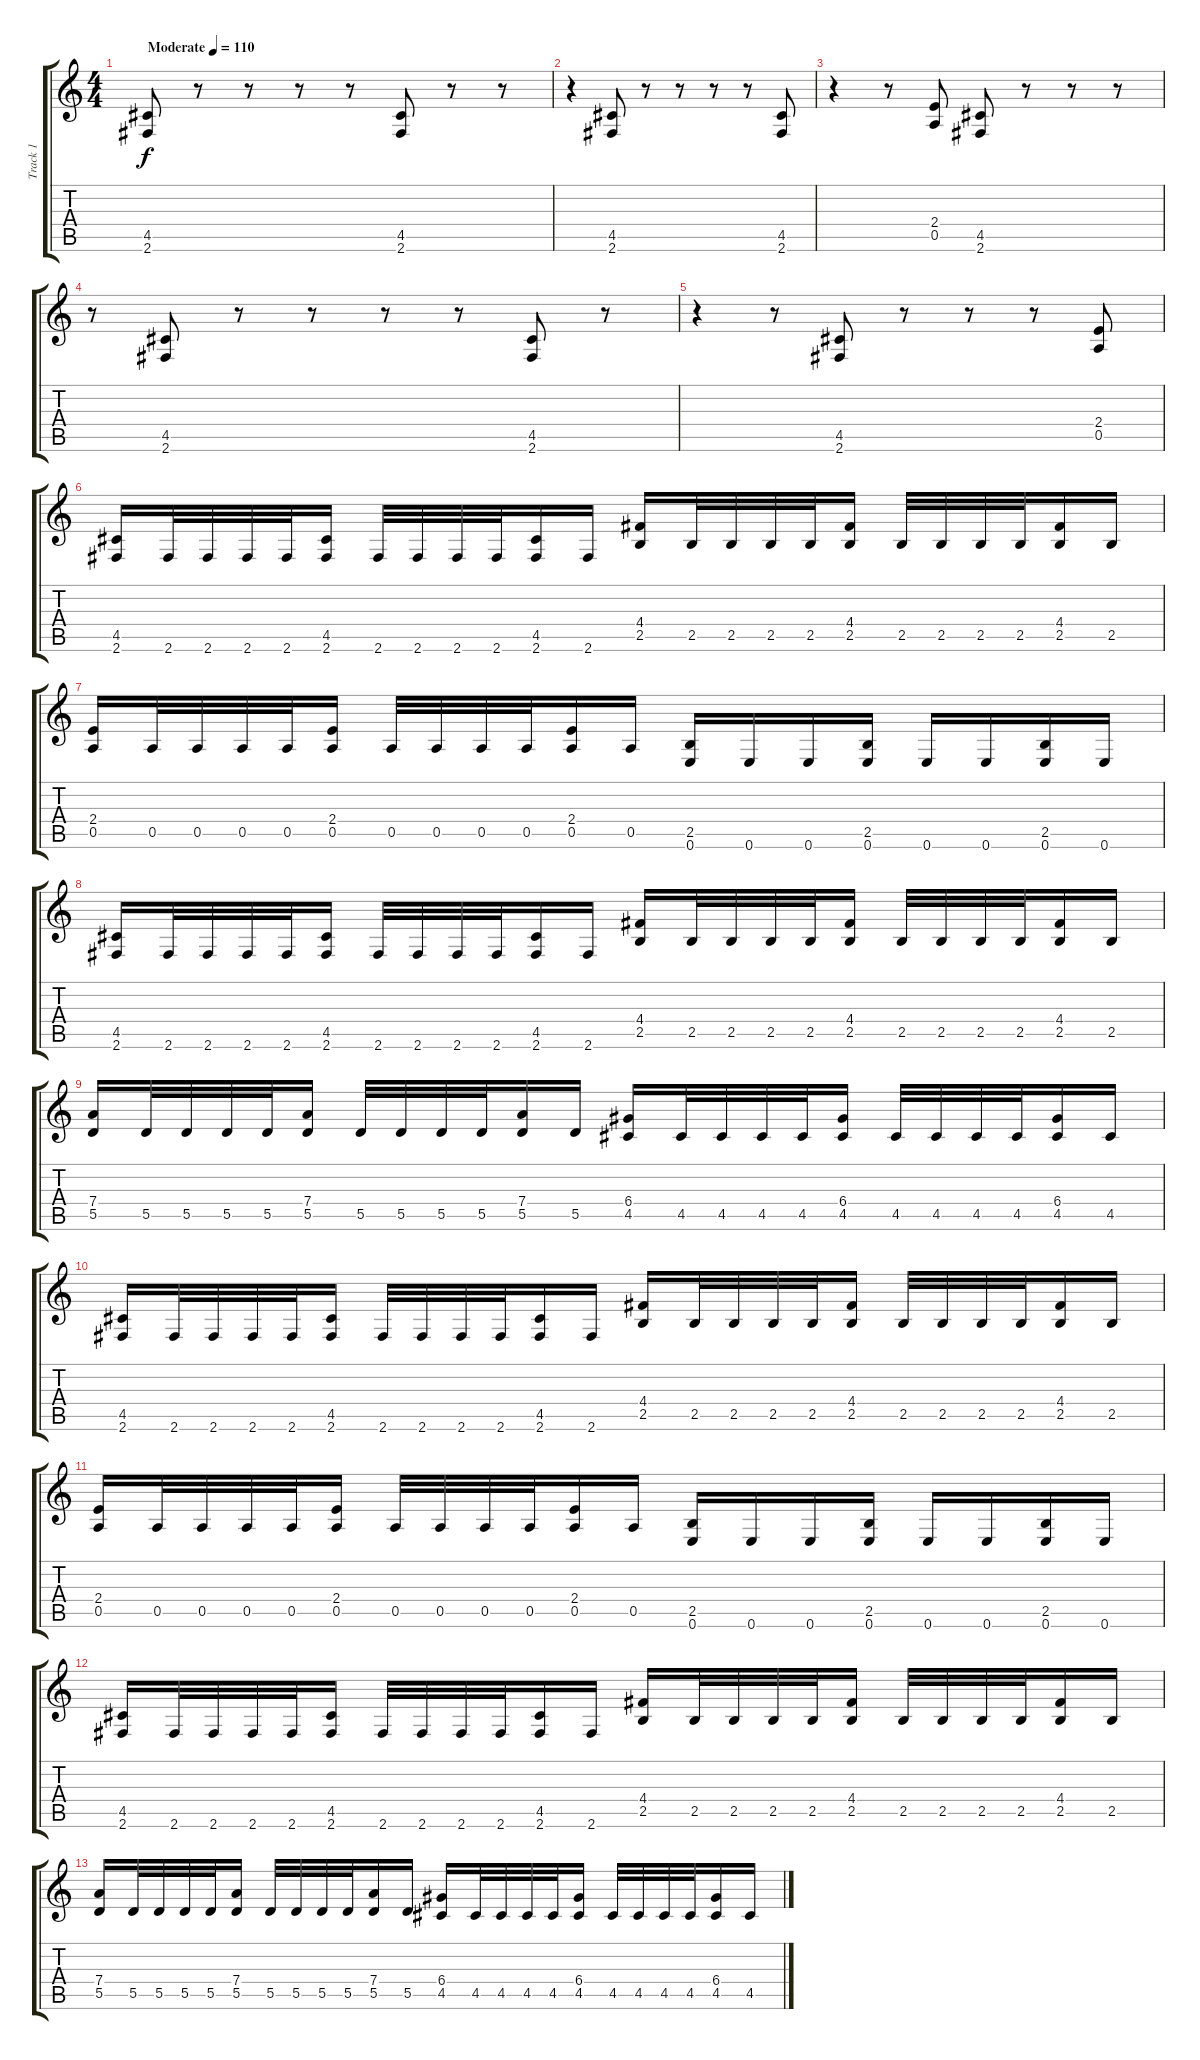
\track ("Track 1" "Track 1") {instrument overdrivenguitar}
\staff {score tabs}
\tuning (E4 B3 G3 D3 A2 E2) {hide}
\ts (4 4)
\tempo (110 "Moderate")
\clef g2
\ks c
(4.5 2.6).8{dy f instrument overdrivenguitar} r.8 r.8 r.8 r.8 (4.5 2.6).8 r.8 r.8 |
r.4 (4.5 2.6).8 r.8 r.8 r.8 r.8 (4.5 2.6).8 |
r.4 r.8 (2.4 0.5).8 (4.5 2.6).8 r.8 r.8 r.8 |
r.8 (4.5 2.6).8 r.8 r.8 r.8 r.8 (4.5 2.6).8 r.8 |
r.4 r.8 (4.5 2.6).8 r.8 r.8 r.8 (2.4 0.5).8 |
(4.5 2.6).16 2.6.32 2.6.32 2.6.32 2.6.32 (4.5 2.6).16 2.6.32 2.6.32 2.6.32 2.6.32 (4.5 2.6).16 2.6.16 (4.4 2.5).16 2.5.32 2.5.32 2.5.32 2.5.32 (4.4 2.5).16 2.5.32 2.5.32 2.5.32 2.5.32 (4.4 2.5).16 2.5.16 |
(2.4 0.5).16 0.5.32 0.5.32 0.5.32 0.5.32 (2.4 0.5).16 0.5.32 0.5.32 0.5.32 0.5.32 (2.4 0.5).16 0.5.16 (2.5 0.6).16 0.6.16 0.6.16 (2.5 0.6).16 0.6.16 0.6.16 (2.5 0.6).16 0.6.16 |
(4.5 2.6).16 2.6.32 2.6.32 2.6.32 2.6.32 (4.5 2.6).16 2.6.32 2.6.32 2.6.32 2.6.32 (4.5 2.6).16 2.6.16 (4.4 2.5).16 2.5.32 2.5.32 2.5.32 2.5.32 (4.4 2.5).16 2.5.32 2.5.32 2.5.32 2.5.32 (4.4 2.5).16 2.5.16 |
(7.4 5.5).16 5.5.32 5.5.32 5.5.32 5.5.32 (7.4 5.5).16 5.5.32 5.5.32 5.5.32 5.5.32 (7.4 5.5).16 5.5.16 (6.4 4.5).16 4.5.32 4.5.32 4.5.32 4.5.32 (6.4 4.5).16 4.5.32 4.5.32 4.5.32 4.5.32 (6.4 4.5).16 4.5.16 |
(4.5 2.6).16 2.6.32 2.6.32 2.6.32 2.6.32 (4.5 2.6).16 2.6.32 2.6.32 2.6.32 2.6.32 (4.5 2.6).16 2.6.16 (4.4 2.5).16 2.5.32 2.5.32 2.5.32 2.5.32 (4.4 2.5).16 2.5.32 2.5.32 2.5.32 2.5.32 (4.4 2.5).16 2.5.16 |
(2.4 0.5).16 0.5.32 0.5.32 0.5.32 0.5.32 (2.4 0.5).16 0.5.32 0.5.32 0.5.32 0.5.32 (2.4 0.5).16 0.5.16 (2.5 0.6).16 0.6.16 0.6.16 (2.5 0.6).16 0.6.16 0.6.16 (2.5 0.6).16 0.6.16 |
(4.5 2.6).16 2.6.32 2.6.32 2.6.32 2.6.32 (4.5 2.6).16 2.6.32 2.6.32 2.6.32 2.6.32 (4.5 2.6).16 2.6.16 (4.4 2.5).16 2.5.32 2.5.32 2.5.32 2.5.32 (4.4 2.5).16 2.5.32 2.5.32 2.5.32 2.5.32 (4.4 2.5).16 2.5.16 |
(7.4 5.5).16 5.5.32 5.5.32 5.5.32 5.5.32 (7.4 5.5).16 5.5.32 5.5.32 5.5.32 5.5.32 (7.4 5.5).16 5.5.16 (6.4 4.5).16 4.5.32 4.5.32 4.5.32 4.5.32 (6.4 4.5).16 4.5.32 4.5.32 4.5.32 4.5.32 (6.4 4.5).16 4.5.16
